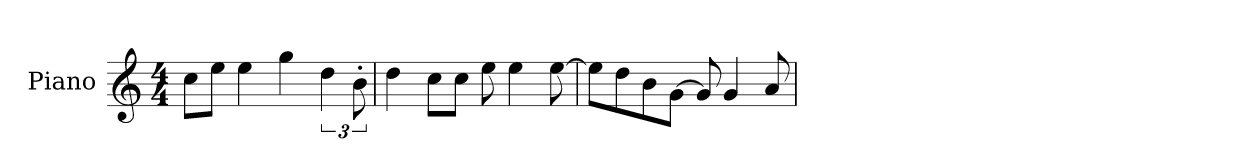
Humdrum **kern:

**kern
*part1
*staff1
*I"Piano
*I'P-no
*clefG2
*k[]
*M4/4
*MM90
=1
8cc\L
8ee\J
4ee\
4gg\
6dd\
12b'\
=2
4dd\
8cc\L
8cc\J
8ee\
4ee\
[8ee\
=3
8ee\L]
8dd\
8b\
[8g\J
8g/]
4g/
8a/
=
*-
